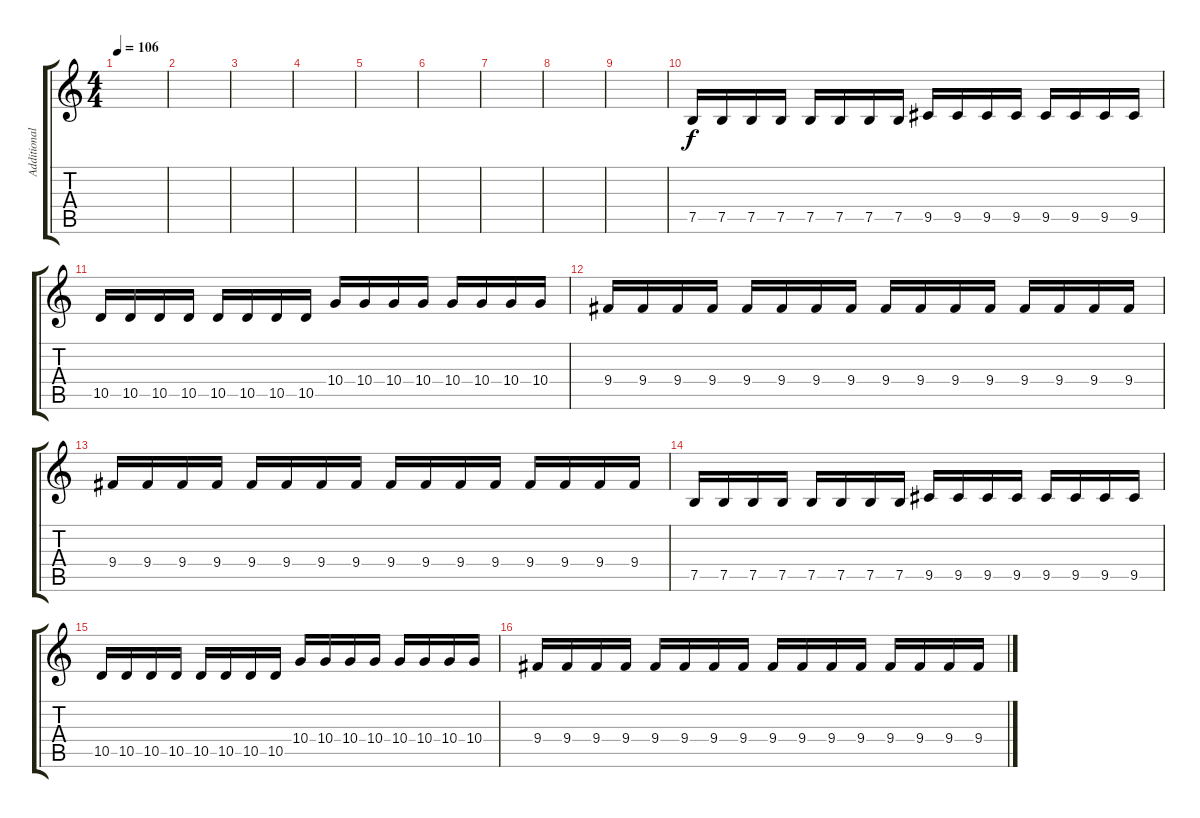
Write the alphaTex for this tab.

\track ("Additional guitar" "Additional") {instrument distortionguitar}
\staff {score tabs}
\tuning (B3 Gb3 D3 A2 E2 B1) {hide}
\ts (4 4)
\tempo 106
\clef g2
\ks c
|
|
|
|
|
|
|
|
|
7.5.16 7.5.16 7.5.16 7.5.16 7.5.16 7.5.16 7.5.16 7.5.16 9.5.16 9.5.16 9.5.16 9.5.16 9.5.16 9.5.16 9.5.16 9.5.16 |
10.5.16 10.5.16 10.5.16 10.5.16 10.5.16 10.5.16 10.5.16 10.5.16 10.4.16 10.4.16 10.4.16 10.4.16 10.4.16 10.4.16 10.4.16 10.4.16 |
9.4.16 9.4.16 9.4.16 9.4.16 9.4.16 9.4.16 9.4.16 9.4.16 9.4.16 9.4.16 9.4.16 9.4.16 9.4.16 9.4.16 9.4.16 9.4.16 |
9.4.16 9.4.16 9.4.16 9.4.16 9.4.16 9.4.16 9.4.16 9.4.16 9.4.16 9.4.16 9.4.16 9.4.16 9.4.16 9.4.16 9.4.16 9.4.16 |
7.5.16 7.5.16 7.5.16 7.5.16 7.5.16 7.5.16 7.5.16 7.5.16 9.5.16 9.5.16 9.5.16 9.5.16 9.5.16 9.5.16 9.5.16 9.5.16 |
10.5.16 10.5.16 10.5.16 10.5.16 10.5.16 10.5.16 10.5.16 10.5.16 10.4.16 10.4.16 10.4.16 10.4.16 10.4.16 10.4.16 10.4.16 10.4.16 |
9.4.16 9.4.16 9.4.16 9.4.16 9.4.16 9.4.16 9.4.16 9.4.16 9.4.16 9.4.16 9.4.16 9.4.16 9.4.16 9.4.16 9.4.16 9.4.16
